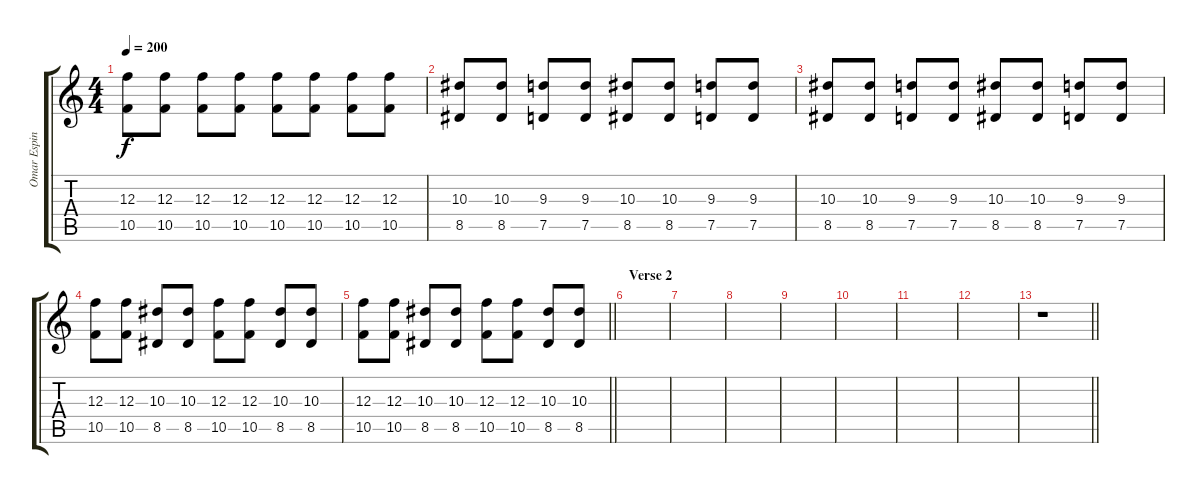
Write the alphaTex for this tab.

\track ("Omar Espina - Guitar" "Omar Espin") {instrument distortionguitar}
\staff {score tabs}
\tuning (D4 A3 F3 C3 G2 C2) {hide}
\ts (4 4)
\tempo 200
\clef g2
\ks c
(12.3{t} 10.5{t}).8{dy f} (12.3 10.5).8 (12.3 10.5).8 (12.3 10.5).8 (12.3 10.5).8 (12.3 10.5).8 (12.3 10.5).8 (12.3 10.5).8 |
(10.3 8.5).8 (10.3 8.5).8 (9.3 7.5).8 (9.3 7.5).8 (10.3 8.5).8 (10.3 8.5).8 (9.3 7.5).8 (9.3 7.5).8 |
(10.3 8.5).8 (10.3 8.5).8 (9.3 7.5).8 (9.3 7.5).8 (10.3 8.5).8 (10.3 8.5).8 (9.3 7.5).8 (9.3 7.5).8 |
(12.3 10.5).8 (12.3 10.5).8 (10.3 8.5).8 (10.3 8.5).8 (12.3 10.5).8 (12.3 10.5).8 (10.3 8.5).8 (10.3 8.5).8 |
\barLineRight lightlight
(12.3 10.5).8 (12.3 10.5).8 (10.3 8.5).8 (10.3 8.5).8 (12.3 10.5).8 (12.3 10.5).8 (10.3 8.5).8 (10.3 8.5).8 |
\section ("" "Verse 2")
|
|
|
|
|
|
|
\barLineRight lightlight
r.1
